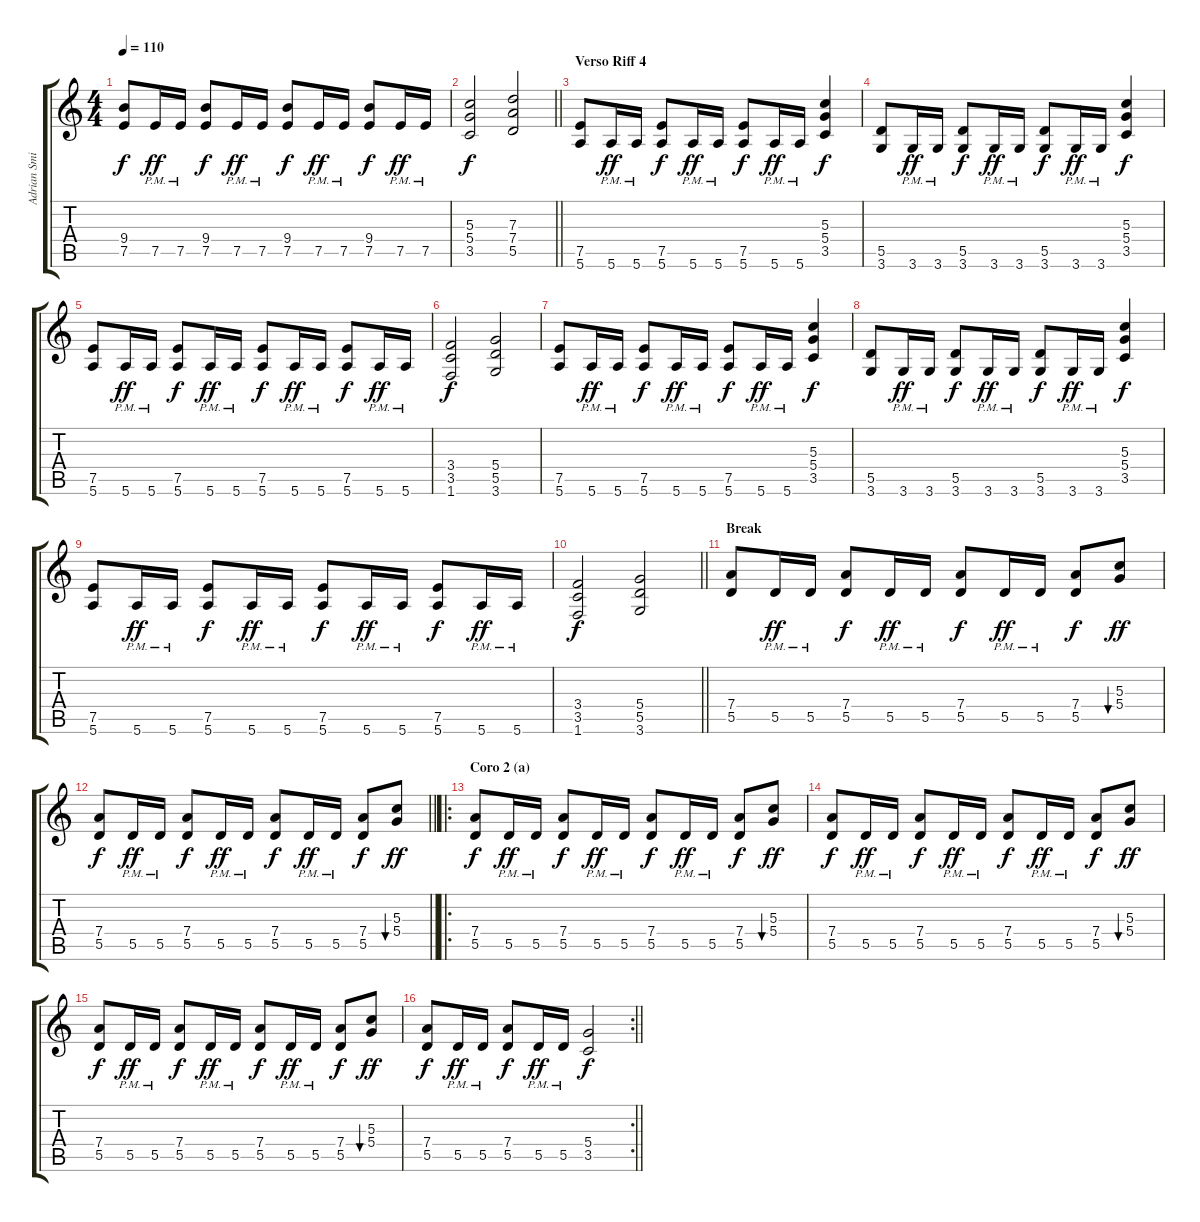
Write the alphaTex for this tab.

\track ("Adrian Smith" "Adrian Smi") {instrument overdrivenguitar}
\staff {score tabs}
\tuning (E4 B3 G3 D3 A2 E2) {hide}
\ts (4 4)
\tempo 110
\clef g2
\ks c
(9.4 7.5).8{dy f} 7.5{pm}.16{dy ff} 7.5{pm}.16 (9.4 7.5).8{dy f} 7.5{pm}.16{dy ff} 7.5{pm}.16 (9.4 7.5).8{dy f} 7.5{pm}.16{dy ff} 7.5{pm}.16 (9.4 7.5).8{dy f} 7.5{pm}.16{dy ff} 7.5{pm}.16 |
\barLineRight lightlight
(5.3 5.4 3.5).2{dy f} (7.3 7.4 5.5).2 |
\section ("" "Verso Riff 4")
(7.5 5.6).8 5.6{pm}.16{dy ff} 5.6{pm}.16 (7.5 5.6).8{dy f} 5.6{pm}.16{dy ff} 5.6{pm}.16 (7.5 5.6).8{dy f} 5.6{pm}.16{dy ff} 5.6{pm}.16 (5.3 5.4 3.5).4{dy f} |
(5.5 3.6).8 3.6{pm}.16{dy ff} 3.6{pm}.16 (5.5 3.6).8{dy f} 3.6{pm}.16{dy ff} 3.6{pm}.16 (5.5 3.6).8{dy f} 3.6{pm}.16{dy ff} 3.6{pm}.16 (5.3 5.4 3.5).4{dy f} |
(7.5 5.6).8 5.6{pm}.16{dy ff} 5.6{pm}.16 (7.5 5.6).8{dy f} 5.6{pm}.16{dy ff} 5.6{pm}.16 (7.5 5.6).8{dy f} 5.6{pm}.16{dy ff} 5.6{pm}.16 (7.5 5.6).8{dy f} 5.6{pm}.16{dy ff} 5.6{pm}.16 |
(3.4 3.5 1.6).2{dy f} (5.4 5.5 3.6).2 |
(7.5 5.6).8 5.6{pm}.16{dy ff} 5.6{pm}.16 (7.5 5.6).8{dy f} 5.6{pm}.16{dy ff} 5.6{pm}.16 (7.5 5.6).8{dy f} 5.6{pm}.16{dy ff} 5.6{pm}.16 (5.3 5.4 3.5).4{dy f} |
(5.5 3.6).8 3.6{pm}.16{dy ff} 3.6{pm}.16 (5.5 3.6).8{dy f} 3.6{pm}.16{dy ff} 3.6{pm}.16 (5.5 3.6).8{dy f} 3.6{pm}.16{dy ff} 3.6{pm}.16 (5.3 5.4 3.5).4{dy f} |
(7.5 5.6).8 5.6{pm}.16{dy ff} 5.6{pm}.16 (7.5 5.6).8{dy f} 5.6{pm}.16{dy ff} 5.6{pm}.16 (7.5 5.6).8{dy f} 5.6{pm}.16{dy ff} 5.6{pm}.16 (7.5 5.6).8{dy f} 5.6{pm}.16{dy ff} 5.6{pm}.16 |
\barLineRight lightlight
(3.4 3.5 1.6).2{dy f} (5.4 5.5 3.6).2 |
\section ("" "Break")
(7.4 5.5).8 5.5{pm}.16{dy ff} 5.5{pm}.16 (7.4 5.5).8{dy f} 5.5{pm}.16{dy ff} 5.5{pm}.16 (7.4 5.5).8{dy f} 5.5{pm}.16{dy ff} 5.5{pm}.16 (7.4 5.5).8{dy f} (5.3 5.4).8{bu 30 dy ff} |
\barLineRight lightlight
(7.4 5.5).8{dy f} 5.5{pm}.16{dy ff} 5.5{pm}.16 (7.4 5.5).8{dy f} 5.5{pm}.16{dy ff} 5.5{pm}.16 (7.4 5.5).8{dy f} 5.5{pm}.16{dy ff} 5.5{pm}.16 (7.4 5.5).8{dy f} (5.3 5.4).8{bu 30 dy ff} |
\ro
\section ("" "Coro 2 (a)")
(7.4 5.5).8{dy f} 5.5{pm}.16{dy ff} 5.5{pm}.16 (7.4 5.5).8{dy f} 5.5{pm}.16{dy ff} 5.5{pm}.16 (7.4 5.5).8{dy f} 5.5{pm}.16{dy ff} 5.5{pm}.16 (7.4 5.5).8{dy f} (5.3 5.4).8{bu 30 dy ff} |
(7.4 5.5).8{dy f} 5.5{pm}.16{dy ff} 5.5{pm}.16 (7.4 5.5).8{dy f} 5.5{pm}.16{dy ff} 5.5{pm}.16 (7.4 5.5).8{dy f} 5.5{pm}.16{dy ff} 5.5{pm}.16 (7.4 5.5).8{dy f} (5.3 5.4).8{bu 30 dy ff} |
(7.4 5.5).8{dy f} 5.5{pm}.16{dy ff} 5.5{pm}.16 (7.4 5.5).8{dy f} 5.5{pm}.16{dy ff} 5.5{pm}.16 (7.4 5.5).8{dy f} 5.5{pm}.16{dy ff} 5.5{pm}.16 (7.4 5.5).8{dy f} (5.3 5.4).8{bu 30 dy ff} |
\rc 2
\barLineRight lightlight
(7.4 5.5).8{dy f} 5.5{pm}.16{dy ff} 5.5{pm}.16 (7.4 5.5).8{dy f} 5.5{pm}.16{dy ff} 5.5{pm}.16 (5.4 3.5).2{dy f}
